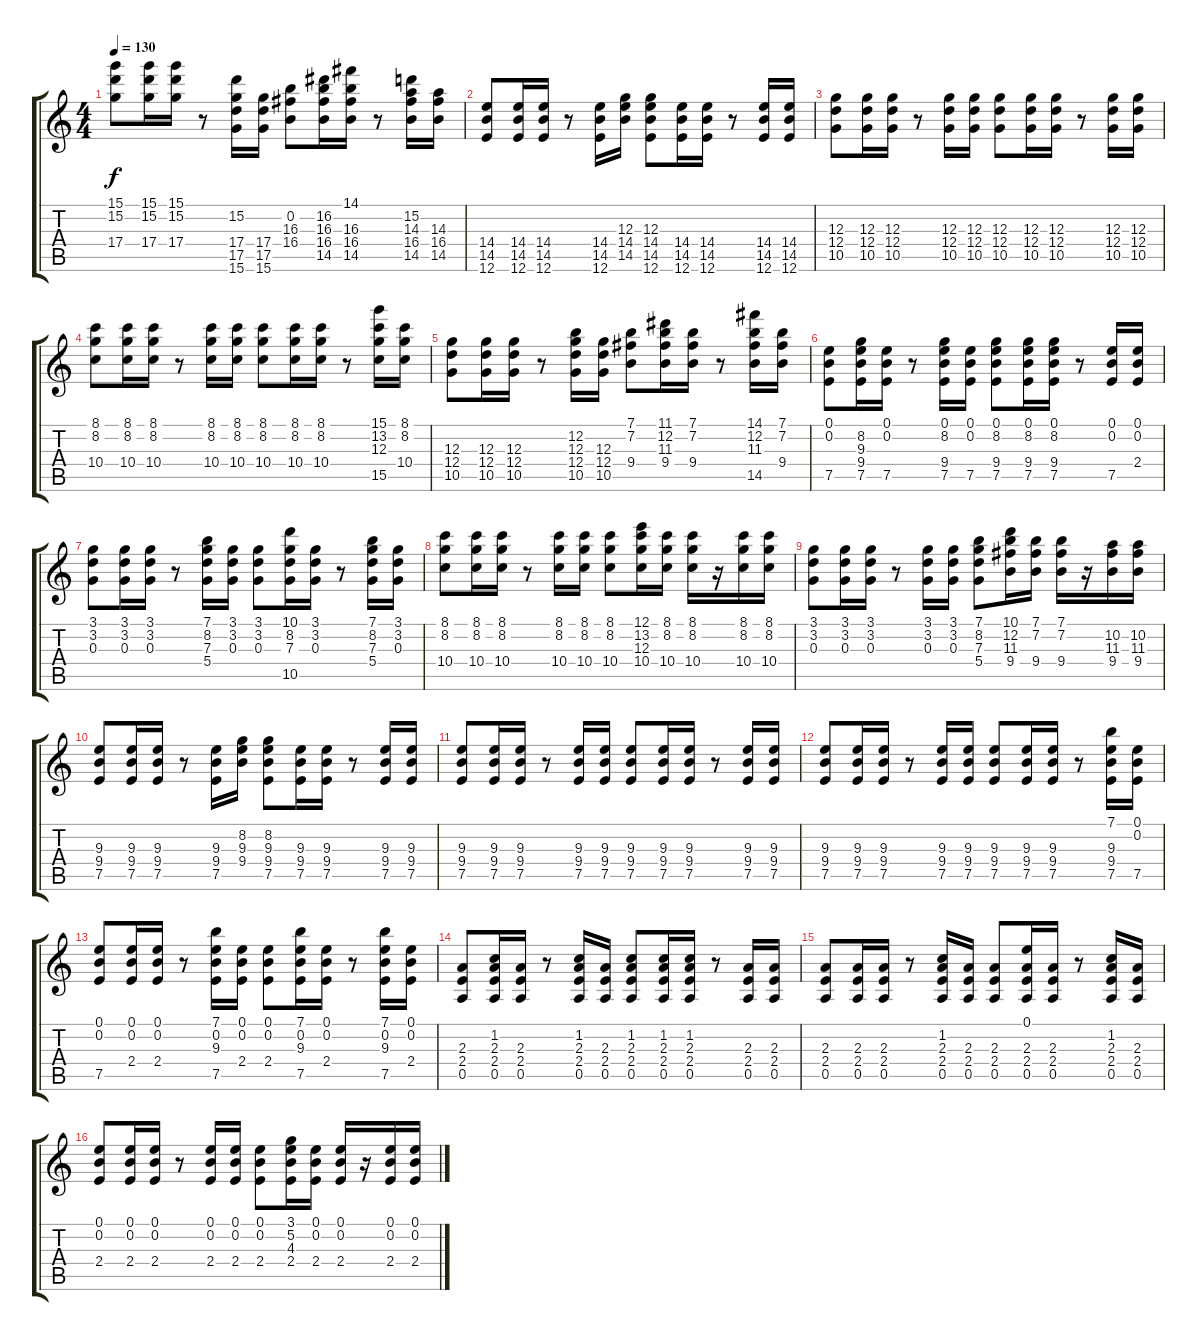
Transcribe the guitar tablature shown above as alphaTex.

\track "" {instrument acousticguitarsteel}
\staff {score tabs}
\tuning (E4 B3 G3 D3 A2 E2) {hide}
\ts (4 4)
\tempo 130
\clef g2
\ks c
(15.1 15.2 17.4).8{dy f} (15.1 15.2 17.4).16 (15.1 15.2 17.4).16 r.8 (15.2 17.4 17.5 15.6).16 (17.4 17.5 15.6).16 (0.2 16.3 16.4).8 (16.2 16.3 16.4 14.5).16 (14.1 16.3 16.4 14.5).16 r.8 (15.2 14.3 16.4 14.5).16 (14.3 16.4 14.5).16 |
(14.4 14.5 12.6).8 (14.4 14.5 12.6).16 (14.4 14.5 12.6).16 r.8 (14.4 14.5 12.6).16 (12.3 14.4 14.5).16 (12.3 14.4 14.5 12.6).8 (14.4 14.5 12.6).16 (14.4 14.5 12.6).16 r.8 (14.4 14.5 12.6).16 (14.4 14.5 12.6).16 |
(12.3 12.4 10.5).8 (12.3 12.4 10.5).16 (12.3 12.4 10.5).16 r.8 (12.3 12.4 10.5).16 (12.3 12.4 10.5).16 (12.3 12.4 10.5).8 (12.3 12.4 10.5).16 (12.3 12.4 10.5).16 r.8 (12.3 12.4 10.5).16 (12.3 12.4 10.5).16 |
(8.1 8.2 10.4).8 (8.1 8.2 10.4).16 (8.1 8.2 10.4).16 r.8 (8.1 8.2 10.4).16 (8.1 8.2 10.4).16 (8.1 8.2 10.4).8 (8.1 8.2 10.4).16 (8.1 8.2 10.4).16 r.8 (15.1 13.2 12.3 15.5).16 (8.1 8.2 10.4).16 |
(12.3 12.4 10.5).8 (12.3 12.4 10.5).16 (12.3 12.4 10.5).16 r.8 (12.2 12.3 12.4 10.5).16 (12.3 12.4 10.5).16 (7.1 7.2 9.4).8 (11.1 12.2 11.3 9.4).16 (7.1 7.2 9.4).16 r.8 (14.1 12.2 11.3 14.5).16 (7.1 7.2 9.4).16 |
(0.1 0.2 7.5).8 (8.2 9.3 9.4 7.5).16 (0.1 0.2 7.5).16 r.8 (0.1 8.2 9.4 7.5).16 (0.1 0.2 7.5).16 (0.1 8.2 9.4 7.5).8 (0.1 8.2 9.4 7.5).16 (0.1 8.2 9.4 7.5).16 r.8 (0.1 0.2 7.5).16 (0.1 0.2 2.4).16 |
(3.1 3.2 0.3).8 (3.1 3.2 0.3).16 (3.1 3.2 0.3).16 r.8 (7.1 8.2 7.3 5.4).16 (3.1 3.2 0.3).16 (3.1 3.2 0.3).8 (10.1 8.2 7.3 10.5).16 (3.1 3.2 0.3).16 r.8 (7.1 8.2 7.3 5.4).16 (3.1 3.2 0.3).16 |
(8.1 8.2 10.4).8 (8.1 8.2 10.4).16 (8.1 8.2 10.4).16 r.8 (8.1 8.2 10.4).16 (8.1 8.2 10.4).16 (8.1 8.2 10.4).8 (12.1 13.2 12.3 10.4).16 (8.1 8.2 10.4).16 (8.1 8.2 10.4).16 r.16 (8.1 8.2 10.4).16 (8.1 8.2 10.4).16 |
(3.1 3.2 0.3).8 (3.1 3.2 0.3).16 (3.1 3.2 0.3).16 r.8 (3.1 3.2 0.3).16 (3.1 3.2 0.3).16 (7.1 8.2 7.3 5.4).8 (10.1 12.2 11.3 9.4).16 (7.1 7.2 9.4).16 (7.1 7.2 9.4).16 r.16 (10.2 11.3 9.4).16 (10.2 11.3 9.4).16 |
(9.3 9.4 7.5).8 (9.3 9.4 7.5).16 (9.3 9.4 7.5).16 r.8 (9.3 9.4 7.5).16 (8.2 9.3 9.4).16 (8.2 9.3 9.4 7.5).8 (9.3 9.4 7.5).16 (9.3 9.4 7.5).16 r.8 (9.3 9.4 7.5).16 (9.3 9.4 7.5).16 |
(9.3 9.4 7.5).8 (9.3 9.4 7.5).16 (9.3 9.4 7.5).16 r.8 (9.3 9.4 7.5).16 (9.3 9.4 7.5).16 (9.3 9.4 7.5).8 (9.3 9.4 7.5).16 (9.3 9.4 7.5).16 r.8 (9.3 9.4 7.5).16 (9.3 9.4 7.5).16 |
(9.3 9.4 7.5).8 (9.3 9.4 7.5).16 (9.3 9.4 7.5).16 r.8 (9.3 9.4 7.5).16 (9.3 9.4 7.5).16 (9.3 9.4 7.5).8 (9.3 9.4 7.5).16 (9.3 9.4 7.5).16 r.8 (7.1 9.3 9.4 7.5).16 (0.1 0.2 7.5).16 |
(0.1 0.2 7.5).8 (0.1 0.2 2.4).16 (0.1 0.2 2.4).16 r.8 (7.1 0.2 9.3 7.5).16 (0.1 0.2 2.4).16 (0.1 0.2 2.4).8 (7.1 0.2 9.3 7.5).16 (0.1 0.2 2.4).16 r.8 (7.1 0.2 9.3 7.5).16 (0.1 0.2 2.4).16 |
(2.3 2.4 0.5).8 (1.2 2.3 2.4 0.5).16 (2.3 2.4 0.5).16 r.8 (1.2 2.3 2.4 0.5).16 (2.3 2.4 0.5).16 (1.2 2.3 2.4 0.5).8 (1.2 2.3 2.4 0.5).16 (1.2 2.3 2.4 0.5).16 r.8 (2.3 2.4 0.5).16 (2.3 2.4 0.5).16 |
(2.3 2.4 0.5).8 (2.3 2.4 0.5).16 (2.3 2.4 0.5).16 r.8 (1.2 2.3 2.4 0.5).16 (2.3 2.4 0.5).16 (2.3 2.4 0.5).8 (0.1 2.3 2.4 0.5).16 (2.3 2.4 0.5).16 r.8 (1.2 2.3 2.4 0.5).16 (2.3 2.4 0.5).16 |
(0.1 0.2 2.4).8 (0.1 0.2 2.4).16 (0.1 0.2 2.4).16 r.8 (0.1 0.2 2.4).16 (0.1 0.2 2.4).16 (0.1 0.2 2.4).8 (3.1 5.2 4.3 2.4).16 (0.1 0.2 2.4).16 (0.1 0.2 2.4).16 r.16 (0.1 0.2 2.4).16 (0.1 0.2 2.4).16
